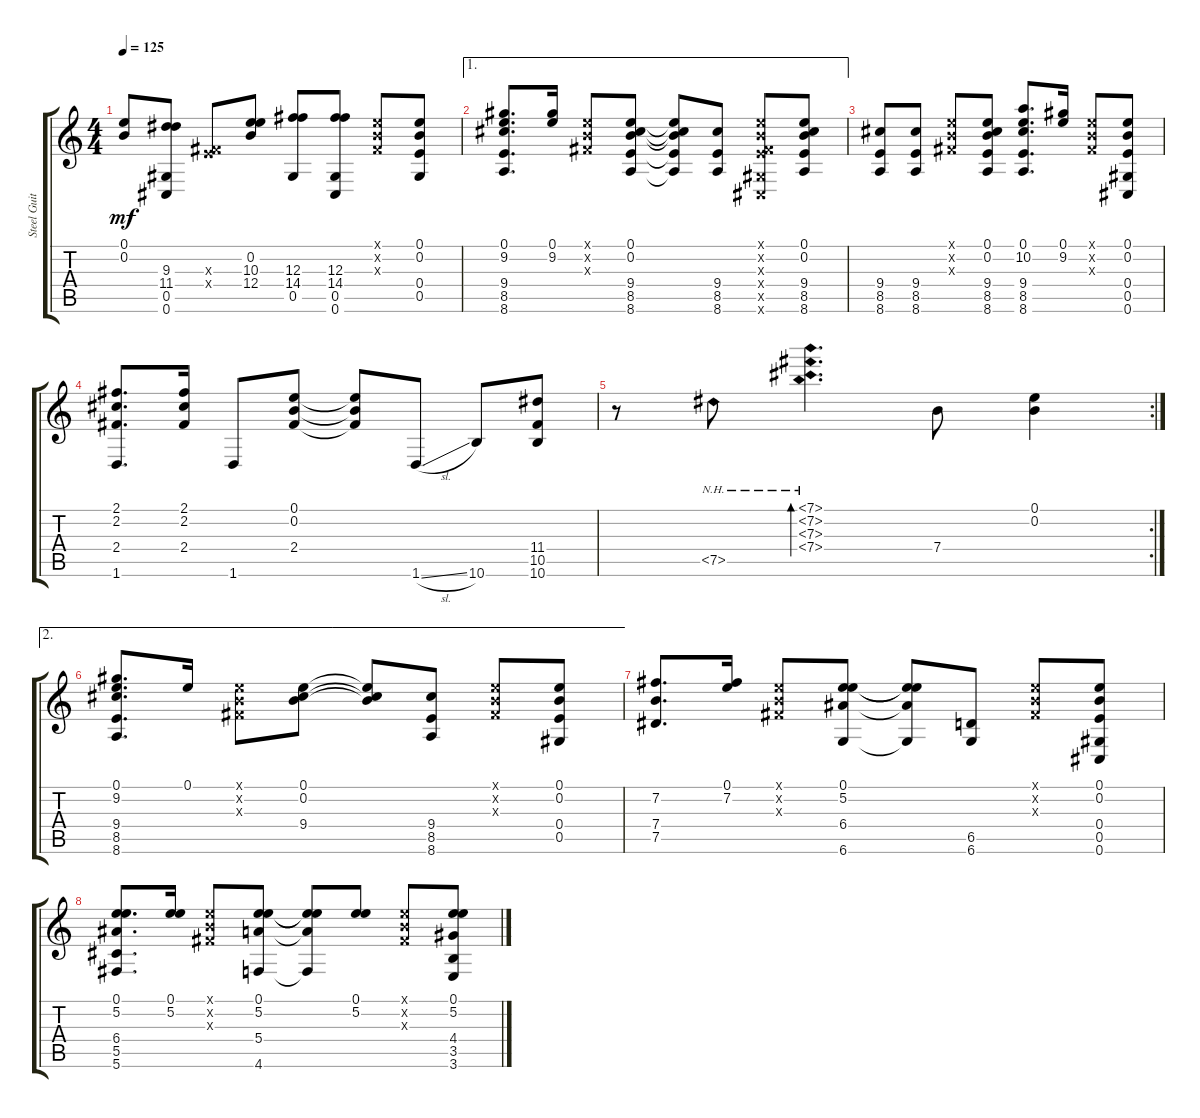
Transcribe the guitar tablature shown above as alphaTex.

\track ("Steel Guitar" "Steel Guit") {instrument acousticguitarsteel}
\staff {score tabs}
\tuning (E4 B3 Gb3 E3 Ab2 Db2) {hide}
\ts (4 4)
\tempo 125
\clef g2
\ks c
(0.1{t} 0.2{t}).8{dy mf} (9.3 11.4 0.5 0.6).8 (0.3{x} 0.4{x}).8 (0.2 10.3 12.4).8 (12.3 14.4 0.5).8 (12.3 14.4 0.5 0.6).8 (0.1{x} 0.2{x} 0.3{x}).8 (0.1 0.2 0.4 0.5).8 |
\ae 1
(0.1 9.2 9.4 8.5 8.6).8{d} (0.1 9.2).16 (0.1{x} 0.2{x} 0.3{x}).8 (0.1 0.2 9.4 8.5 8.6).8 (0.1{t} 0.2{t} 9.4{t} 8.5{t} 8.6{t}).8 (9.4 8.5 8.6).8 (0.1{x} 0.2{x} 0.3{x} 0.4{x} 0.5{x} 0.6{x}).8 (0.1 0.2 9.4 8.5 8.6).8 |
(9.4 8.5 8.6).8 (9.4 8.5 8.6).8 (0.1{x} 0.2{x} 0.3{x}).8 (0.1 0.2 9.4 8.5 8.6).8 (0.1 10.2 9.4 8.5 8.6).8{d} (0.1 9.2).16 (0.1{x} 0.2{x} 0.3{x}).8 (0.1 0.2 0.4 0.5 0.6).8 |
(2.1 2.2 2.4 1.6).8{d} (2.1 2.2 2.4).16 1.6.8 (0.1 0.2 2.4).8 (0.1{t} 0.2{t} 2.4{t}).8 1.6{sl}.8 10.6.8 (11.4 10.5 10.6).8 |
\rc 2
r.8 7.5{nh}.8 (7.1{nh} 7.2{nh} 7.3{nh} 7.4{nh}).4{d bd 60} 7.4.8 (0.1 0.2).4 |
\ae 2
(0.1 9.2 9.4 8.5 8.6).8{d} 0.1.16 (0.1{x} 0.2{x} 0.3{x}).8 (0.1 0.2 9.4).8 (0.1{t} 0.2{t} 9.4{t}).8 (9.4 8.5 8.6).8 (0.1{x} 0.2{x} 0.3{x}).8 (0.1 0.2 0.4 0.5).8 |
(7.2 7.4 7.5).8{d} (0.1 7.2).16 (0.1{x} 0.2{x} 0.3{x}).8 (0.1 5.2 6.4 6.6).8 (0.1{t} 5.2{t} 6.4{t} 6.6{t}).8 (6.5 6.6).8 (0.1{x} 0.2{x} 0.3{x}).8 (0.1 0.2 0.4 0.5 0.6).8 |
(0.1 5.2 6.4 5.5 5.6).8{d} (0.1 5.2).16 (0.1{x} 0.2{x} 0.3{x}).8 (0.1 5.2 5.4 4.6).8 (0.1{t} 5.2{t} 5.4{t} 4.6{t}).8 (0.1 5.2).8 (0.1{x} 0.2{x} 0.3{x}).8 (0.1 5.2 4.4 3.5 3.6).8
